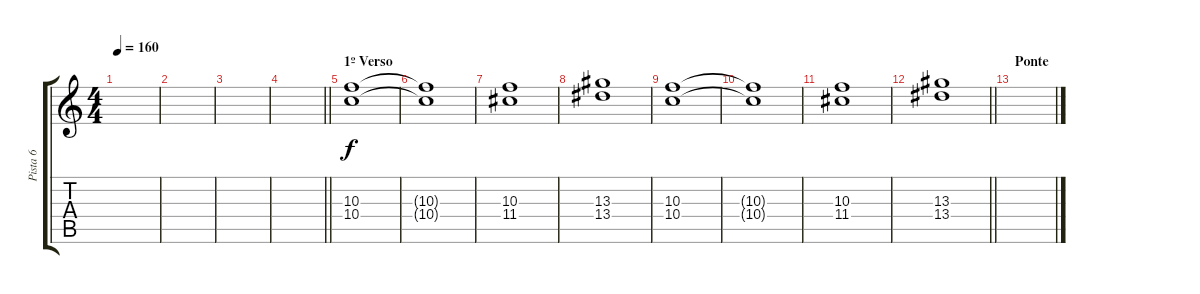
\track ("Pista 6" "Pista 6") {instrument stringensemble1}
\staff {score tabs}
\tuning (E5 B4 G4 D4 A3 E3) {hide}
\ts (4 4)
\tempo 160
\clef g2
\ks c
|
|
|
\barLineRight lightlight
|
\section ("" "1º Verso")
(10.3 10.4).1 |
(10.3{t} 10.4{t}).1 |
(10.3 11.4).1 |
(13.3 13.4).1 |
(10.3 10.4).1 |
(10.3{t} 10.4{t}).1 |
(10.3 11.4).1 |
\barLineRight lightlight
(13.3 13.4).1 |
\section ("" "Ponte")
